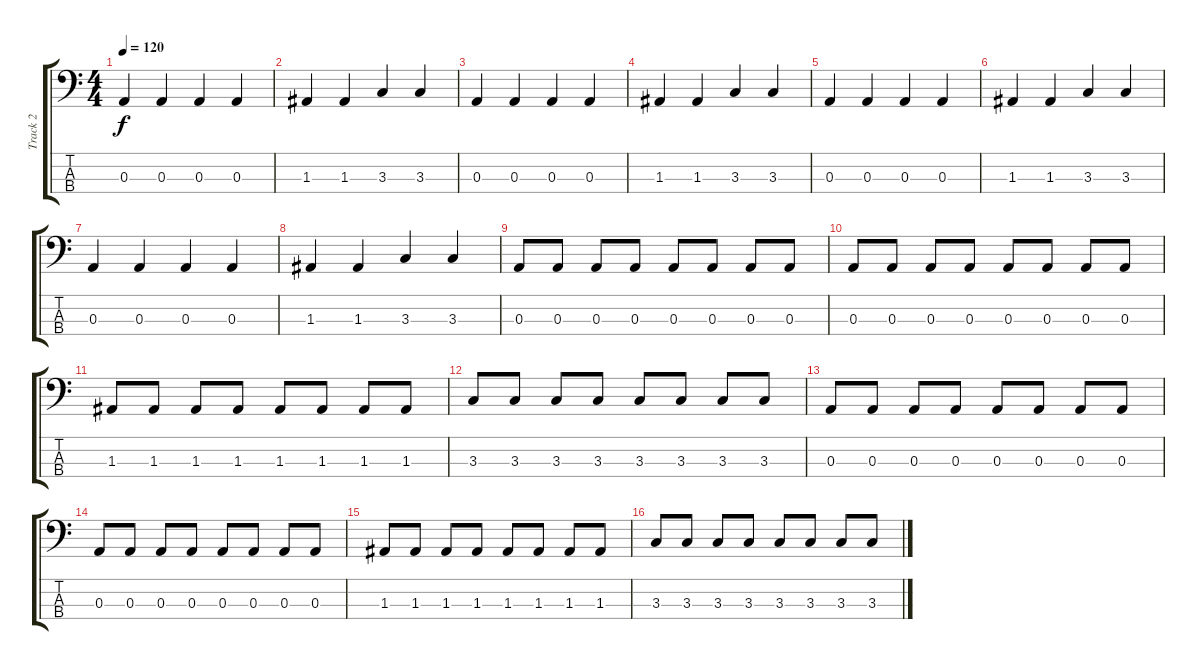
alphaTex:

\track ("Track 2" "Track 2") {instrument electricbassfinger}
\staff {score tabs}
\tuning (G2 D2 A1 E1) {hide}
\ts (4 4)
\tempo 120
\clef f4
\ks c
0.3.4{dy f} 0.3.4 0.3.4 0.3.4 |
1.3.4 1.3.4 3.3.4 3.3.4 |
0.3.4 0.3.4 0.3.4 0.3.4 |
1.3.4 1.3.4 3.3.4 3.3.4 |
0.3.4 0.3.4 0.3.4 0.3.4 |
1.3.4 1.3.4 3.3.4 3.3.4 |
0.3.4 0.3.4 0.3.4 0.3.4 |
1.3.4 1.3.4 3.3.4 3.3.4 |
0.3.8 0.3.8 0.3.8 0.3.8 0.3.8 0.3.8 0.3.8 0.3.8 |
0.3.8 0.3.8 0.3.8 0.3.8 0.3.8 0.3.8 0.3.8 0.3.8 |
1.3.8 1.3.8 1.3.8 1.3.8 1.3.8 1.3.8 1.3.8 1.3.8 |
3.3.8 3.3.8 3.3.8 3.3.8 3.3.8 3.3.8 3.3.8 3.3.8 |
0.3.8 0.3.8 0.3.8 0.3.8 0.3.8 0.3.8 0.3.8 0.3.8 |
0.3.8 0.3.8 0.3.8 0.3.8 0.3.8 0.3.8 0.3.8 0.3.8 |
1.3.8 1.3.8 1.3.8 1.3.8 1.3.8 1.3.8 1.3.8 1.3.8 |
3.3.8 3.3.8 3.3.8 3.3.8 3.3.8 3.3.8 3.3.8 3.3.8
